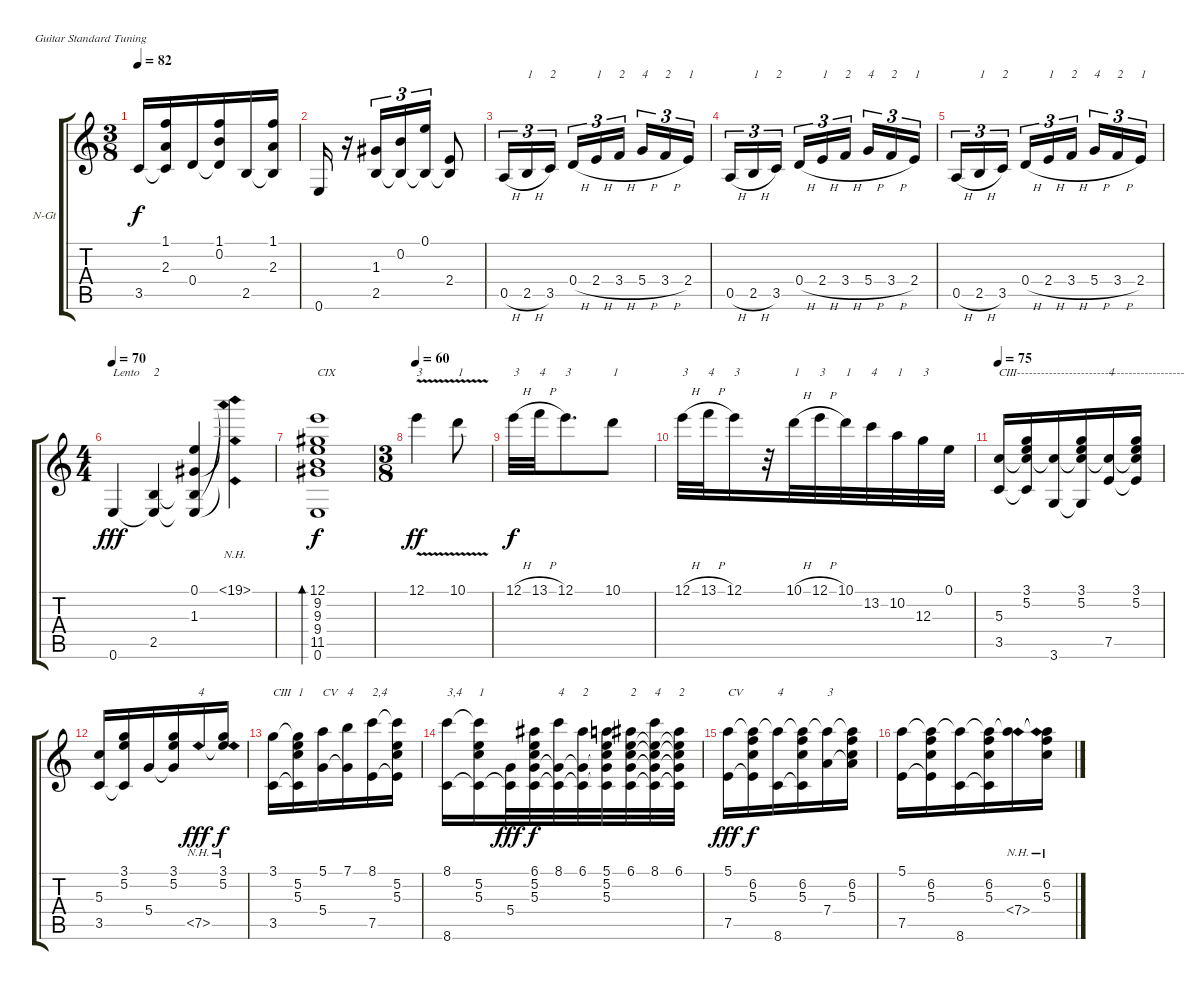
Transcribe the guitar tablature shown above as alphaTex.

\bracketExtendMode groupsimilarinstruments
\firstSystemTrackNameOrientation horizontal
\otherSystemsTrackNameOrientation horizontal
\track ("Track 1" "N-Gt") {instrument acousticguitarnylon}
\staff {score tabs}
\tuning (E4 B3 G3 D3 A2 E2)
\ts (3 8)
\tempo 82
\clef g2
\ks c
3.5.16{dy f} (1.1 2.3 3.5{t}).16 0.4.16 (1.1 0.2 0.4{t}).16 2.5.16 (1.1 2.3 2.5{t}).16 |
0.6.16 r.16 (1.3 2.5).16{tu (3 2)} (0.2 2.5{t}).16{tu (3 2)} (0.1 2.5{t}).16{tu (3 2)} (2.4 2.5{t}).8 |
0.5{h}.16{tu (3 2)} 2.5{h}.16{tu (3 2) txt "1"} 3.5.16{tu (3 2) txt "2"} 0.4{h}.16{tu (3 2)} 2.4{h}.16{tu (3 2) txt "1"} 3.4{h}.16{tu (3 2) txt "2"} 5.4{h}.16{tu (3 2) txt "4"} 3.4{h}.16{tu (3 2) txt "2"} 2.4.16{tu (3 2) txt "1"} |
0.5{h}.16{tu (3 2)} 2.5{h}.16{tu (3 2) txt "1"} 3.5.16{tu (3 2) txt "2"} 0.4{h}.16{tu (3 2)} 2.4{h}.16{tu (3 2) txt "1"} 3.4{h}.16{tu (3 2) txt "2"} 5.4{h}.16{tu (3 2) txt "4"} 3.4{h}.16{tu (3 2) txt "2"} 2.4.16{tu (3 2) txt "1"} |
0.5{h}.16{tu (3 2)} 2.5{h}.16{tu (3 2) txt "1"} 3.5.16{tu (3 2) txt "2"} 0.4{h}.16{tu (3 2)} 2.4{h}.16{tu (3 2) txt "1"} 3.4{h}.16{tu (3 2) txt "2"} 5.4{h}.16{tu (3 2) txt "4"} 3.4{h}.16{tu (3 2) txt "2"} 2.4.16{tu (3 2) txt "1"} |
\ts (4 4)
\tempo 70
0.6.4{txt "Lento" dy fff} (2.5 0.6{t}).4{txt "2"} (0.1 1.3 2.5{t} 0.6{t}).4 (19.1{nh} 1.3{nh t} 2.5{nh t} 0.6{nh t}).4 |
(12.1 9.2 9.3 9.4 11.5 0.6).1{bd 480 txt "CIX" dy f} |
\ts (3 8)
\tempo 60
12.1{v}.4{txt "3" dy ff} 10.1{v}.8{txt "1"} |
12.1{h}.32{txt "3" dy f} 13.1{h}.32{txt "4"} 12.1.8{d txt "3"} 10.1.8{txt "1"} |
12.1{h}.32{txt "3"} 13.1{h}.32{txt "4"} 12.1.16{txt "3"} r.32 10.1{h}.32{txt "1"} 12.1{h}.32{txt "3"} 10.1.32{txt "1"} 13.2.32{txt "4"} 10.2.32{txt "1"} 12.3.32{txt "3"} 0.1.32 |
\tempo 75
(5.3 3.5).16{txt "CIII------------------------------------------"} (3.1 5.2 3.5{t} 5.3{t}).16 (3.6 5.3{t}).16 (3.1 5.2 3.6{t} 5.3{t}).16 (7.5 5.3{t}).16{txt "4"} (3.1 5.2 5.3{t} 7.5{t}).16 |
(5.3 3.5).16 (3.1 5.2 3.5{t}).16 5.4.16 (3.1 5.2 5.4{t}).16 7.5{nh}.16{txt "4" dy fff} (3.1 5.2 7.5{nh t}).16{dy f} |
(3.1 3.5).16{txt "CIII"} (3.1{t} 5.2 5.3 3.5{t}).16{txt "1"} (5.1 5.4).16{txt "CV"} (7.1 5.4{t}).16{txt "4"} (8.1 7.5).16{txt "2,4"} (8.1{t} 5.2 5.3 7.5{t}).16 |
(8.1 8.6).16{txt "3,4"} (8.1{t} 5.2 5.3 8.6{t}).16{txt "1"} (5.4 8.6{t}).32{dy fff} (6.1 5.2 5.3 5.4{t} 8.6{t}).32{dy f} (8.1 5.4{t} 8.6{t}).32{txt "4"} (6.1 5.4{t} 8.6{t}).32{txt "2"} (5.1 5.2 5.3 5.4{t} 8.6{t}).32 (6.1 5.2{t} 5.3{t} 5.4{t} 8.6{t}).32{txt "2"} (8.1 5.2{t} 5.3{t} 5.4{t} 8.6{t}).32{txt "4"} (6.1 5.2{t} 5.3{t} 5.4{t} 8.6{t}).32{txt "2"} |
(5.1 7.5).16{txt "CV" dy fff} (6.2 5.3 7.5{t} 5.1{t}).16{dy f} (8.6 5.1{t}).16{txt "4"} (6.2 5.3 8.6{t} 5.1{t}).16 (7.4 5.1{t}).16{txt "3"} (5.1{t} 6.2 5.3 7.4{t}).16 |
(5.1 7.5).16 (6.2 5.3 7.5{t} 5.1{t}).16 (8.6 5.1{t}).16 (6.2 5.3 8.6{t} 5.1{t}).16 (7.4{nh} 5.1{t}).16 (5.1{t} 6.2 5.3 7.4{nh t}).16
